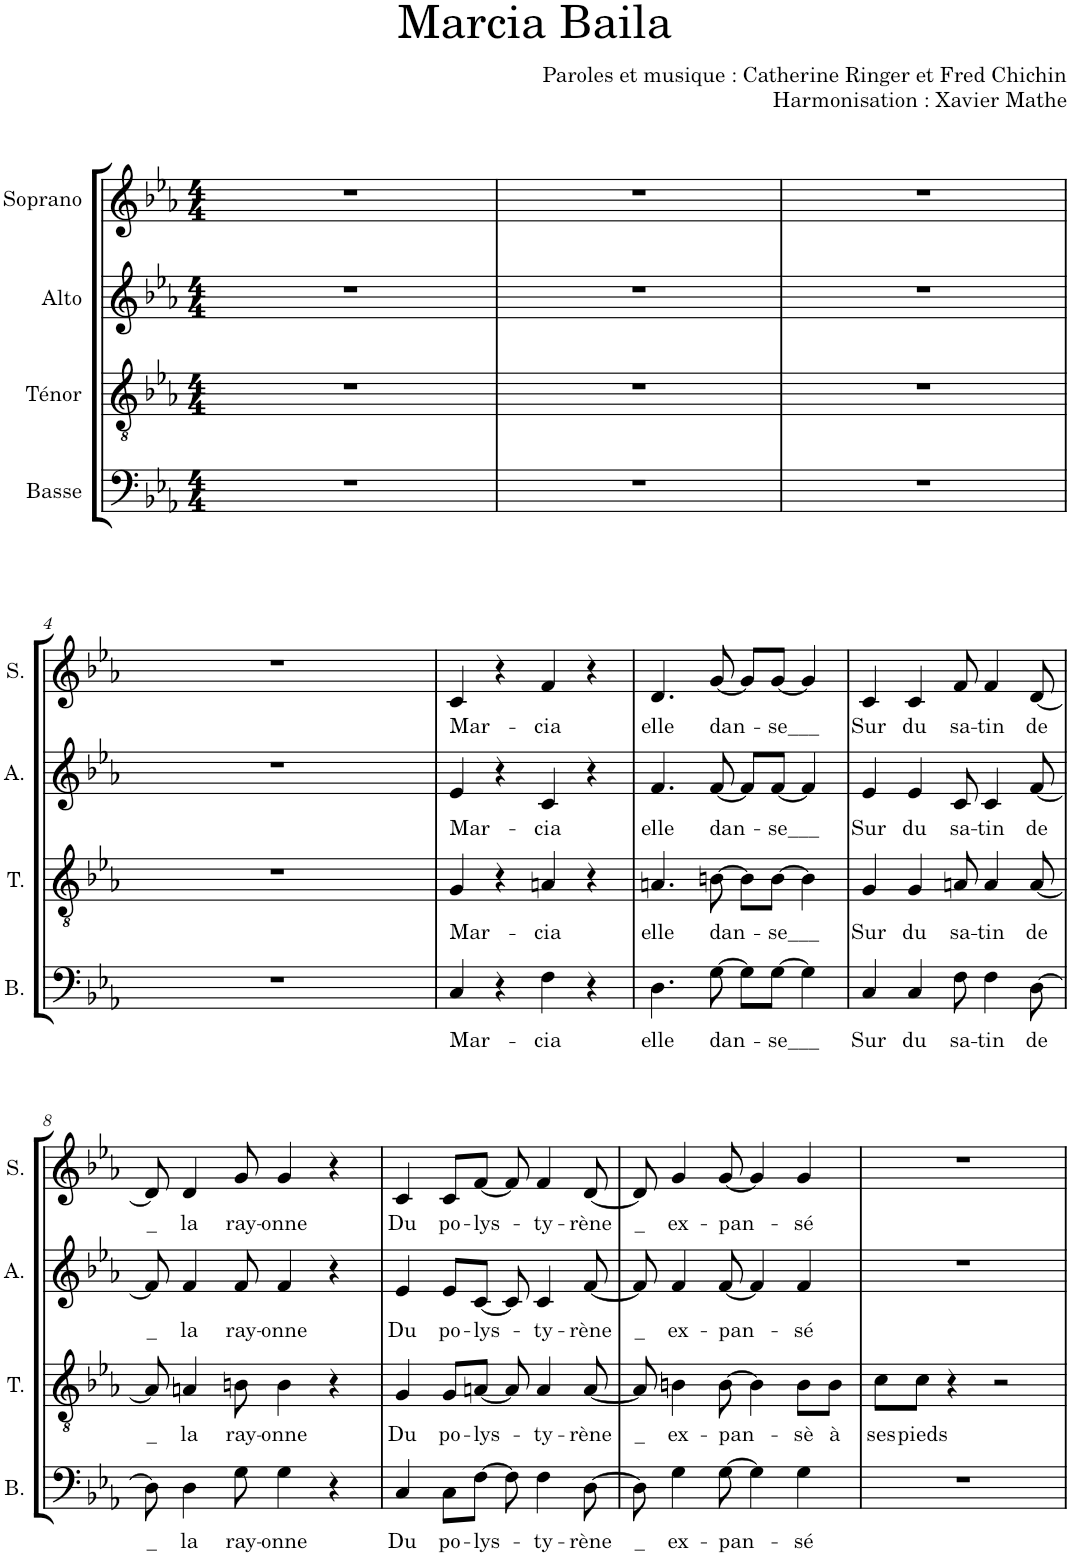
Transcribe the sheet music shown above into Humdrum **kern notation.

**kern	**text	**kern	**text	**kern	**text	**kern	**text
*part4	*part4	*part3	*part3	*part2	*part2	*part1	*part1
*staff4	*staff4	*staff3	*staff3	*staff2	*staff2	*staff1	*staff1
*I"Basse	*	*I"Ténor	*	*I"Alto	*	*I"Soprano	*
*I'B.	*	*I'T.	*	*I'A.	*	*I'S.	*
*clefF4	*	*clefGv2	*	*clefG2	*	*clefG2	*
*k[b-e-a-]	*	*k[b-e-a-]	*	*k[b-e-a-]	*	*k[b-e-a-]	*
*M4/4	*	*M4/4	*	*M4/4	*	*M4/4	*
=1	=1	=1	=1	=1	=1	=1	=1
1r	.	1r	.	1r	.	1r	.
=2	=2	=2	=2	=2	=2	=2	=2
1r	.	1r	.	1r	.	1r	.
=3	=3	=3	=3	=3	=3	=3	=3
1r	.	1r	.	1r	.	1r	.
!!LO:LB:g=z
=4	=4	=4	=4	=4	=4	=4	=4
1r	.	1r	.	1r	.	1r	.
=5	=5	=5	=5	=5	=5	=5	=5
!	!LO:LY:b	!	!LO:LY:b	!	!LO:LY:b	!	!LO:LY:b
4C/	Mar-	4G/	Mar-	4e-/	Mar-	4c/	Mar-
4r	.	4r	.	4r	.	4r	.
!	!LO:LY:b	!	!LO:LY:b	!	!LO:LY:b	!	!LO:LY:b
4F\	-cia	4An/	-cia	4c/	-cia	4f/	-cia
4r	.	4r	.	4r	.	4r	.
=6	=6	=6	=6	=6	=6	=6	=6
!	!LO:LY:b	!	!LO:LY:b	!	!LO:LY:b	!	!LO:LY:b
4.D\	elle	4.An/	elle	4.f/	elle	4.d/	elle
!	!LO:LY:b	!	!LO:LY:b	!	!LO:LY:b	!	!LO:LY:b
[8G\	dan-	[8Bn\	dan-	[8f/	dan-	[8g/	dan-
8G\L]	.	8B\L]	.	8f/L]	.	8g/L]	.
!	!LO:LY:b	!	!LO:LY:b	!	!LO:LY:b	!	!LO:LY:b
[8G\J	-se___	[8B\J	-se___	[8f/J	-se___	[8g/J	-se___
4G\]	.	4B\]	.	4f/]	.	4g/]	.
=7	=7	=7	=7	=7	=7	=7	=7
!	!LO:LY:b	!	!LO:LY:b	!	!LO:LY:b	!	!LO:LY:b
4C/	Sur	4G/	Sur	4e-/	Sur	4c/	Sur
!	!LO:LY:b	!	!LO:LY:b	!	!LO:LY:b	!	!LO:LY:b
4C/	du	4G/	du	4e-/	du	4c/	du
!	!LO:LY:b	!	!LO:LY:b	!	!LO:LY:b	!	!LO:LY:b
8F\	sa-	8An/	sa-	8c/	sa-	8f/	sa-
!	!LO:LY:b	!	!LO:LY:b	!	!LO:LY:b	!	!LO:LY:b
4F\	-tin	4A/	-tin	4c/	-tin	4f/	-tin
!	!LO:LY:b	!	!LO:LY:b	!	!LO:LY:b	!	!LO:LY:b
[8D\	de	[8A/	de	[8f/	de	[8d/	de
!!LO:LB:g=z
=8	=8	=8	=8	=8	=8	=8	=8
!	!LO:LY:b	!	!LO:LY:b	!	!LO:LY:b	!	!LO:LY:b
8D\]	_	8A/]	_	8f/]	_	8d/]	_
!	!LO:LY:b	!	!LO:LY:b	!	!LO:LY:b	!	!LO:LY:b
4D\	la	4An/	la	4f/	la	4d/	la
!	!LO:LY:b	!	!LO:LY:b	!	!LO:LY:b	!	!LO:LY:b
8G\	ray-	8Bn\	ray-	8f/	ray-	8g/	ray-
!	!LO:LY:b	!	!LO:LY:b	!	!LO:LY:b	!	!LO:LY:b
4G\	-onne	4B\	-onne	4f/	-onne	4g/	-onne
4r	.	4r	.	4r	.	4r	.
=9	=9	=9	=9	=9	=9	=9	=9
!	!LO:LY:b	!	!LO:LY:b	!	!LO:LY:b	!	!LO:LY:b
4C/	Du	4G/	Du	4e-/	Du	4c/	Du
!	!LO:LY:b	!	!LO:LY:b	!	!LO:LY:b	!	!LO:LY:b
8C\L	po-	8G/L	po-	8e-/L	po-	8c/L	po-
!	!LO:LY:b	!	!LO:LY:b	!	!LO:LY:b	!	!LO:LY:b
[8F\J	-lys-	[8An/J	-lys-	[8c/J	-lys-	[8f/J	-lys-
8F\]	.	8A/]	.	8c/]	.	8f/]	.
!	!LO:LY:b	!	!LO:LY:b	!	!LO:LY:b	!	!LO:LY:b
4F\	-ty-	4A/	-ty-	4c/	-ty-	4f/	-ty-
!	!LO:LY:b	!	!LO:LY:b	!	!LO:LY:b	!	!LO:LY:b
[8D\	-rène	[8A/	-rène	[8f/	-rène	[8d/	-rène
=10	=10	=10	=10	=10	=10	=10	=10
!	!LO:LY:b	!	!LO:LY:b	!	!LO:LY:b	!	!LO:LY:b
8D\]	_	8A/]	_	8f/]	_	8d/]	_
!	!LO:LY:b	!	!LO:LY:b	!	!LO:LY:b	!	!LO:LY:b
4G\	ex-	4Bn\	ex-	4f/	ex-	4g/	ex-
!	!LO:LY:b	!	!LO:LY:b	!	!LO:LY:b	!	!LO:LY:b
[8G\	-pan-	[8B\	-pan-	[8f/	-pan-	[8g/	-pan-
4G\]	.	4B\]	.	4f/]	.	4g/]	.
!	!LO:LY:b	!	!LO:LY:b	!	!LO:LY:b	!	!LO:LY:b
4G\	-sé	8B\L	sè	4f/	-sé	4g/	-sé
!	!	!	!LO:LY:b	!	!	!	!
.	.	8B\J	à	.	.	.	.
=11	=11	=11	=11	=11	=11	=11	=11
!	!	!	!LO:LY:b	!	!	!	!
1r	.	8c\L	ses	1r	.	1r	.
!	!	!	!LO:LY:b	!	!	!	!
.	.	8c\J	pieds	.	.	.	.
.	.	4r	.	.	.	.	.
.	.	2r	.	.	.	.	.
=	=	=	=	=	=	=	=
*-	*-	*-	*-	*-	*-	*-	*-
